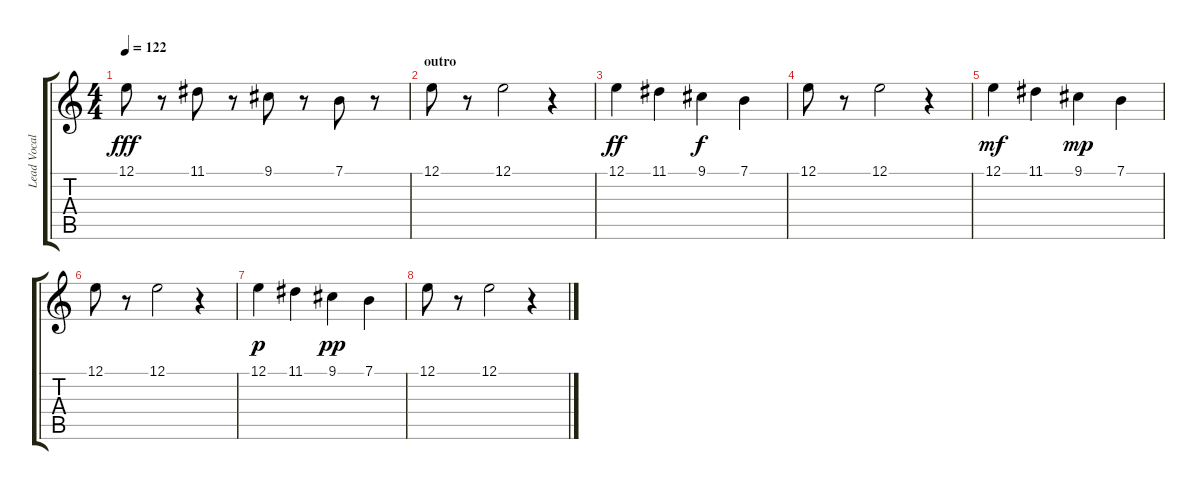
\track ("Lead Vocals" "Lead Vocal") {instrument accordion}
\staff {score tabs}
\tuning (E4 B3 G3 D3 A2 E2) {hide}
\ts (4 4)
\tempo 122
\clef g2
\ks c
12.1.8{dy fff} r.8 11.1.8 r.8 9.1.8 r.8 7.1.8 r.8 |
\section ("" "outro")
12.1.8{volume 8} r.8 12.1.2 r.4 |
12.1.4{dy ff} 11.1.4 9.1.4{dy f} 7.1.4 |
12.1.8 r.8 12.1.2 r.4 |
12.1.4{dy mf} 11.1.4 9.1.4{dy mp} 7.1.4 |
12.1.8{volume 0} r.8 12.1.2 r.4 |
12.1.4{dy p} 11.1.4 9.1.4{dy pp} 7.1.4 |
12.1.8 r.8 12.1.2 r.4
